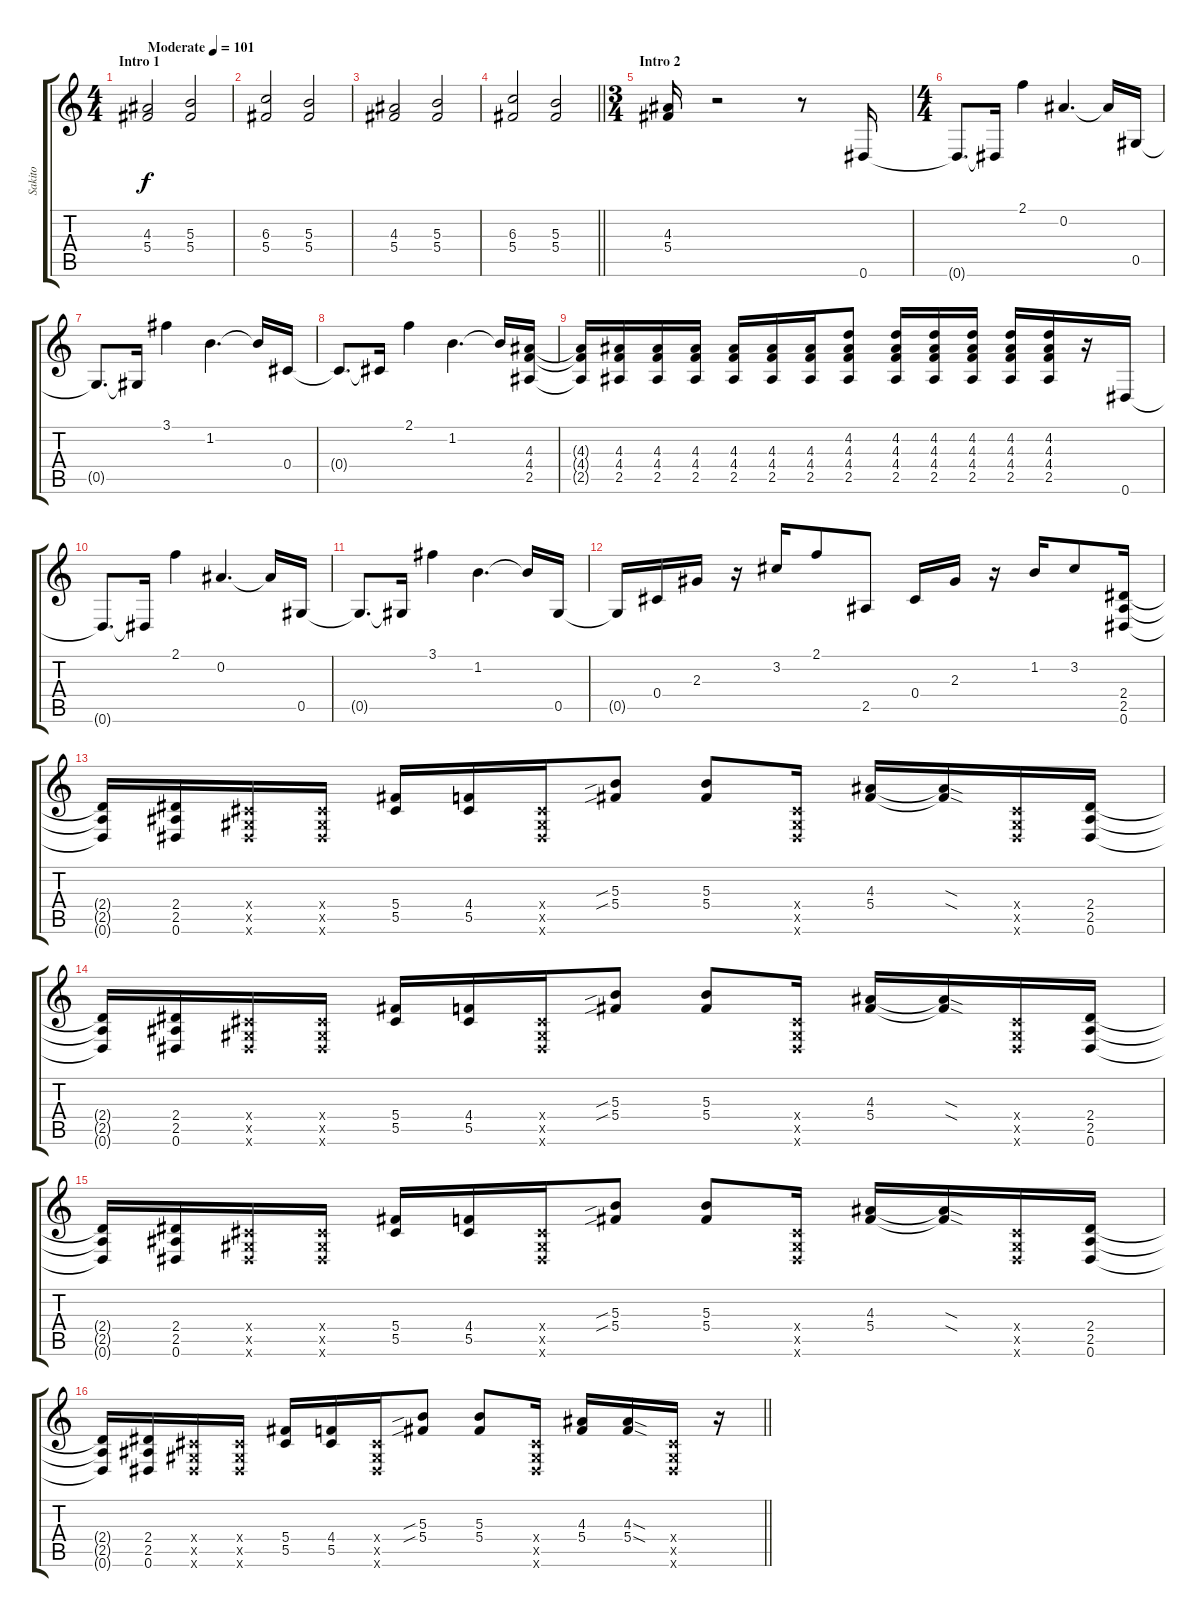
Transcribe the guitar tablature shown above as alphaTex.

\track ("Sakito" "Sakito") {instrument overdrivenguitar}
\staff {score tabs}
\tuning (Eb4 Bb3 Gb3 Db3 Ab2 Eb2) {hide}
\ts (4 4)
\section ("" "Intro 1")
\tempo (101 "Moderate")
\clef g2
\ks c
(4.3 5.4).2{dy f instrument overdrivenguitar} (5.3 5.4).2 |
(6.3 5.4).2 (5.3 5.4).2 |
(4.3 5.4).2 (5.3 5.4).2 |
\barLineRight lightlight
(6.3 5.4).2 (5.3 5.4).2 |
\ts (3 4)
\section ("" "Intro 2")
(4.3 5.4).16 r.2 r.8 0.6.16 |
\ts (4 4)
0.6{t}.8{d} 0.6{t}.16 2.1.4 0.2.4{d} 0.2{t}.16 0.5.16 |
0.5{t}.8{d} 0.5{t}.16 3.1.4 1.2.4{d} 1.2{t}.16 0.4.16 |
0.4{t}.8{d} 0.4{t}.16 2.1.4 1.2.4{d} 1.2{t}.16 (4.3 4.4 2.5).16 |
(4.3{t} 4.4{t} 2.5{t}).16 (4.3 4.4 2.5).16 (4.3 4.4 2.5).16 (4.3 4.4 2.5).16 (4.3 4.4 2.5).16 (4.3 4.4 2.5).16 (4.3 4.4 2.5).16 (4.2 4.3 4.4 2.5).8 (4.2 4.3 4.4 2.5).16 (4.2 4.3 4.4 2.5).16 (4.2 4.3 4.4 2.5).16 (4.2 4.3 4.4 2.5).16 (4.2 4.3 4.4 2.5).16 r.16 0.6.16 |
0.6{t}.8{d} 0.6{t}.16 2.1.4 0.2.4{d} 0.2{t}.16 0.5.16 |
0.5{t}.8{d} 0.5{t}.16 3.1.4 1.2.4{d} 1.2{t}.16 0.5.16 |
0.5{t}.16 0.4.16 2.3.16 r.16 3.2.16 2.1.8 2.5.8 0.4.16 2.3.16 r.16 1.2.16 3.2.8 (2.4 2.5 0.6).16 |
(2.4{t} 2.5{t} 0.6{t}).16 (2.4 2.5 0.6).16 (0.4{x} 0.5{x} 0.6{x}).16 (0.4{x} 0.5{x} 0.6{x}).16 (5.4 5.5).16 (4.4 5.5).16 (0.4{x} 0.5{x} 0.6{x}).16 (5.3{sib} 5.4{sib}).8 (5.3 5.4).8 (0.4{x} 0.5{x} 0.6{x}).16 (4.3 5.4).16 (4.3{sod t} 5.4{sod t}).16 (0.4{x} 0.5{x} 0.6{x}).16 (2.4 2.5 0.6).16 |
(2.4{t} 2.5{t} 0.6{t}).16 (2.4 2.5 0.6).16 (0.4{x} 0.5{x} 0.6{x}).16 (0.4{x} 0.5{x} 0.6{x}).16 (5.4 5.5).16 (4.4 5.5).16 (0.4{x} 0.5{x} 0.6{x}).16 (5.3{sib} 5.4{sib}).8 (5.3 5.4).8 (0.4{x} 0.5{x} 0.6{x}).16 (4.3 5.4).16 (4.3{sod t} 5.4{sod t}).16 (0.4{x} 0.5{x} 0.6{x}).16 (2.4 2.5 0.6).16 |
(2.4{t} 2.5{t} 0.6{t}).16 (2.4 2.5 0.6).16 (0.4{x} 0.5{x} 0.6{x}).16 (0.4{x} 0.5{x} 0.6{x}).16 (5.4 5.5).16 (4.4 5.5).16 (0.4{x} 0.5{x} 0.6{x}).16 (5.3{sib} 5.4{sib}).8 (5.3 5.4).8 (0.4{x} 0.5{x} 0.6{x}).16 (4.3 5.4).16 (4.3{sod t} 5.4{sod t}).16 (0.4{x} 0.5{x} 0.6{x}).16 (2.4 2.5 0.6).16 |
\barLineRight lightlight
(2.4{t} 2.5{t} 0.6{t}).16 (2.4 2.5 0.6).16 (0.4{x} 0.5{x} 0.6{x}).16 (0.4{x} 0.5{x} 0.6{x}).16 (5.4 5.5).16 (4.4 5.5).16 (0.4{x} 0.5{x} 0.6{x}).16 (5.3{sib} 5.4{sib}).8 (5.3 5.4).8 (0.4{x} 0.5{x} 0.6{x}).16 (4.3 5.4).16 (4.3{sod} 5.4{sod}).16 (0.4{x} 0.5{x} 0.6{x}).16 r.16
